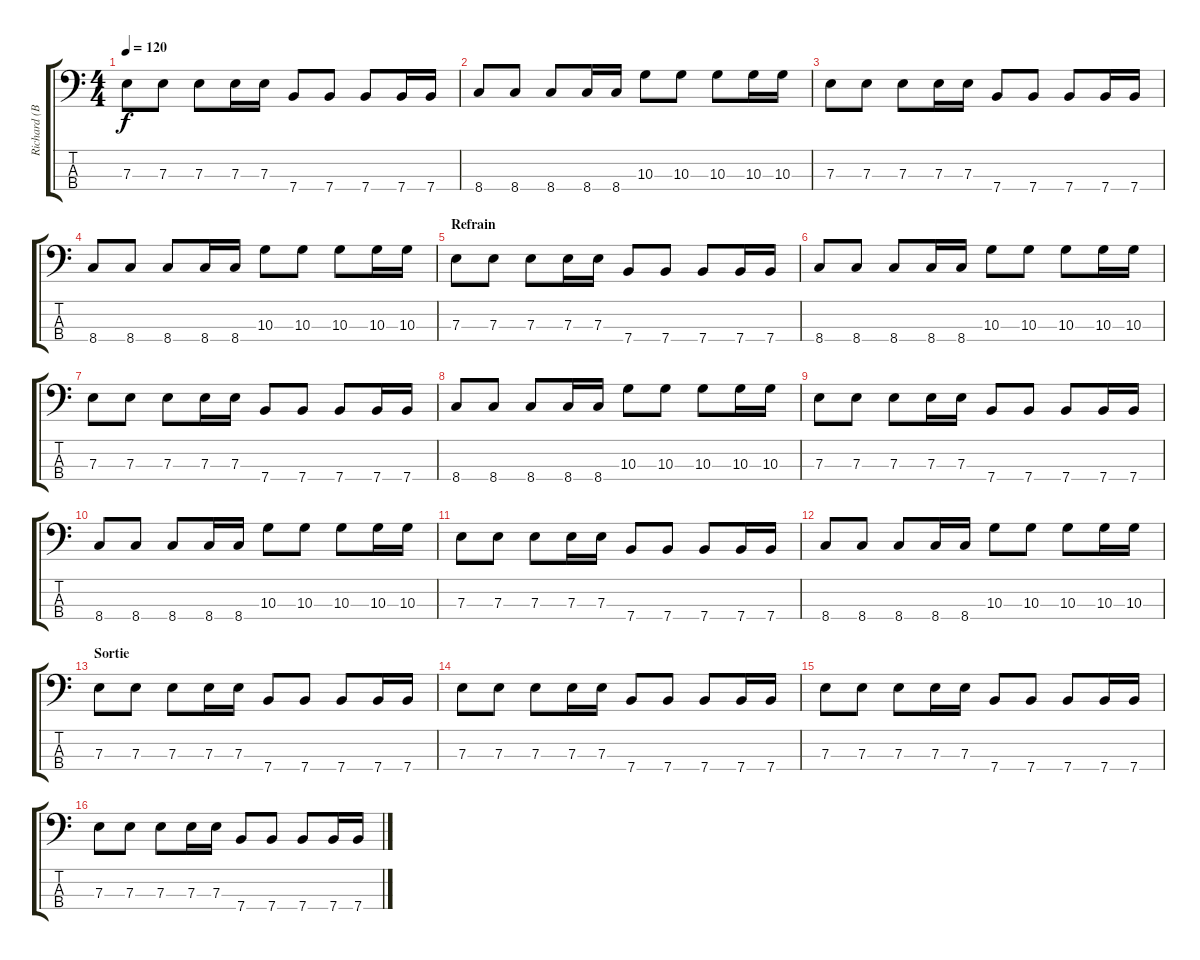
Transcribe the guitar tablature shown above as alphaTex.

\track ("Richard (Basse)" "Richard (B") {instrument electricbassfinger}
\staff {score tabs}
\tuning (G2 D2 A1 E1) {hide}
\ts (4 4)
\tempo 120
\clef f4
\ks c
7.3.8{dy f} 7.3.8 7.3.8 7.3.16 7.3.16 7.4.8 7.4.8 7.4.8 7.4.16 7.4.16 |
8.4.8 8.4.8 8.4.8 8.4.16 8.4.16 10.3.8 10.3.8 10.3.8 10.3.16 10.3.16 |
7.3.8 7.3.8 7.3.8 7.3.16 7.3.16 7.4.8 7.4.8 7.4.8 7.4.16 7.4.16 |
8.4.8 8.4.8 8.4.8 8.4.16 8.4.16 10.3.8 10.3.8 10.3.8 10.3.16 10.3.16 |
\section ("" "Refrain")
7.3.8 7.3.8 7.3.8 7.3.16 7.3.16 7.4.8 7.4.8 7.4.8 7.4.16 7.4.16 |
8.4.8 8.4.8 8.4.8 8.4.16 8.4.16 10.3.8 10.3.8 10.3.8 10.3.16 10.3.16 |
7.3.8 7.3.8 7.3.8 7.3.16 7.3.16 7.4.8 7.4.8 7.4.8 7.4.16 7.4.16 |
8.4.8 8.4.8 8.4.8 8.4.16 8.4.16 10.3.8 10.3.8 10.3.8 10.3.16 10.3.16 |
7.3.8 7.3.8 7.3.8 7.3.16 7.3.16 7.4.8 7.4.8 7.4.8 7.4.16 7.4.16 |
8.4.8 8.4.8 8.4.8 8.4.16 8.4.16 10.3.8 10.3.8 10.3.8 10.3.16 10.3.16 |
7.3.8 7.3.8 7.3.8 7.3.16 7.3.16 7.4.8 7.4.8 7.4.8 7.4.16 7.4.16 |
8.4.8 8.4.8 8.4.8 8.4.16 8.4.16 10.3.8 10.3.8 10.3.8 10.3.16 10.3.16 |
\section ("" "Sortie ")
7.3.8 7.3.8 7.3.8 7.3.16 7.3.16 7.4.8 7.4.8 7.4.8 7.4.16 7.4.16 |
7.3.8 7.3.8 7.3.8 7.3.16 7.3.16 7.4.8 7.4.8 7.4.8 7.4.16 7.4.16 |
7.3.8 7.3.8 7.3.8 7.3.16 7.3.16 7.4.8 7.4.8 7.4.8 7.4.16 7.4.16 |
7.3.8 7.3.8 7.3.8 7.3.16 7.3.16 7.4.8 7.4.8 7.4.8 7.4.16 7.4.16
